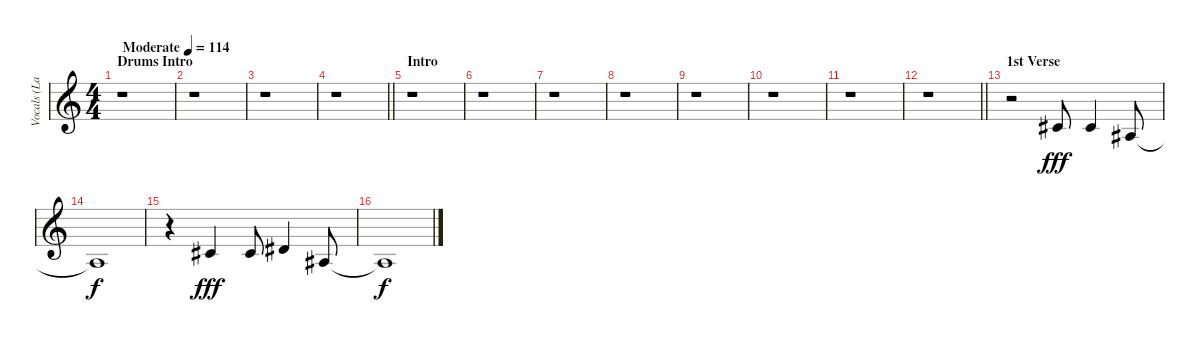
\track ("Vocals (Layne)" "Vocals (La") {instrument oboe}
\staff {score}
\tuning (Eb4 Bb3 Gb3 Db3 Ab2 Eb2) {hide}
\ts (4 4)
\section ("" "Drums Intro")
\tempo (114 "Moderate")
\clef g2
\ks c
r.1{dy fff instrument oboe} |
r.1 |
r.1 |
\barLineRight lightlight
r.1 |
\section ("" "Intro")
r.1 |
r.1 |
r.1 |
r.1 |
r.1 |
r.1 |
r.1 |
\barLineRight lightlight
r.1 |
\section ("" "1st Verse")
r.2 3.2.8 3.2.4 0.2.8 |
0.2{t}.1{dy f} |
r.4 3.2.4{dy fff} 3.2.8 0.1.4 0.2.8 |
0.2{t}.1{dy f}
